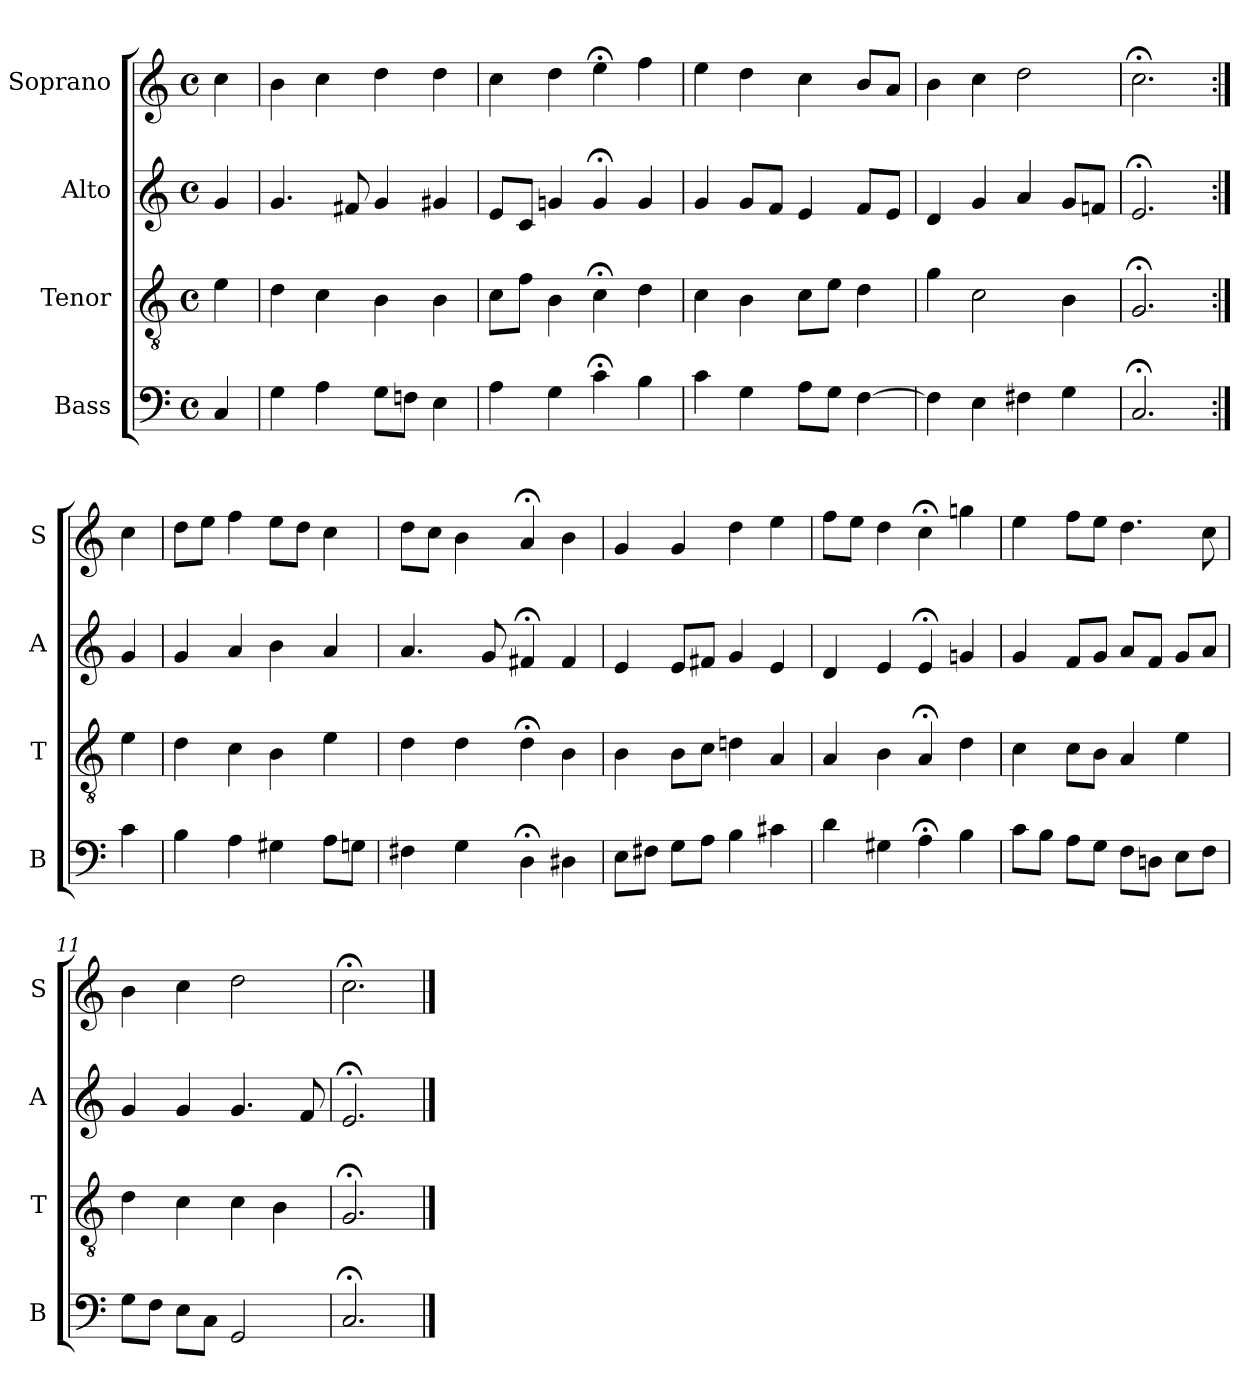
**kern	**kern	**kern	**kern
*part4	*part3	*part2	*part1
*staff4	*staff3	*staff2	*staff1
*I"Bass	*I"Tenor	*I"Alto	*I"Soprano
*I'B	*I'T	*I'A	*I'S
*clefF4	*clefGv2	*clefG2	*clefG2
*k[]	*k[]	*k[]	*k[]
*C:	*C:	*C:	*C:
*M4/4	*M4/4	*M4/4	*M4/4
*met(c)	*met(c)	*met(c)	*met(c)
*MM100	*MM100	*MM100	*MM100
=	=	=	=
4C	4e	4g	4cc
=1	=1	=1	=1
4G	4d	4.g	4b
4A	4c	.	4cc
.	.	8f#X	.
8GL	4B	4g	4dd
8FnJ	.	.	.
4E	4B	4g#X	4dd
=2	=2	=2	=2
4A	8cL	8eL	4cc
.	8fJ	8cJ	.
4G	4B	4gn	4dd
4c;<	4c;<	4g;<	4ee;<
4B	4d	4g	4ff
=3	=3	=3	=3
4c	4c	4g	4ee
4G	4B	8gL	4dd
.	.	8fJ	.
8AL	8cL	4e	4cc
8GJ	8eJ	.	.
[4Fi	4di	8fiL	8biL
.	.	8eJ	8aJ
=4	=4	=4	=4
4F]	4g	4d	4b
4E	2c	4g	4cc
4F#X	.	4a	2dd
4G	4B	8gL	.
.	.	8fnJ	.
=5	=5	=5	=5
2.C;<	2.G;<	2.e;<	2.cc;<
=:|!	=:|!	=:|!	=:|!
4c	4e	4g	4cc
=6	=6	=6	=6
4B	4d	4g	8ddL
.	.	.	8eeJ
4A	4c	4a	4ff
4G#X	4B	4b	8eeL
.	.	.	8ddJ
8AL	4e	4a	4cc
8GnJ	.	.	.
=7	=7	=7	=7
4F#X	4d	4.a	8ddL
.	.	.	8ccJ
4G	4d	.	4b
.	.	8g	.
4D;<	4d;<	4f#X;<	4a;<
4D#X	4B	4f#	4b
=8	=8	=8	=8
8EL	4B	4e	4g
8F#XJ	.	.	.
8GL	8BL	8eL	4g
8AJ	8cJ	8f#XJ	.
4B	4dn	4g	4dd
4c#X	4A	4e	4ee
=9	=9	=9	=9
4d	4A	4d	8ffL
.	.	.	8eeJ
4G#X	4B	4e	4dd
4A;<	4A;<	4e;<	4cc;<
4B	4d	4gn	4ggn
=10	=10	=10	=10
8cL	4c	4g	4ee
8BJ	.	.	.
8AL	8cL	8fL	8ffL
8GJ	8BJ	8gJ	8eeJ
8FL	4A	8aL	4.dd
8DnJ	.	8fJ	.
8EL	4e	8gL	.
8FJ	.	8aJ	8cc
=11	=11	=11	=11
8GL	4d	4g	4b
8FJ	.	.	.
8EL	4c	4g	4cc
8CJ	.	.	.
2GG	4c	4.g	2dd
.	4B	.	.
.	.	8f	.
=12	=12	=12	=12
2.C;<	2.G;<	2.e;<	2.cc;<
==	==	==	==
*-	*-	*-	*-
